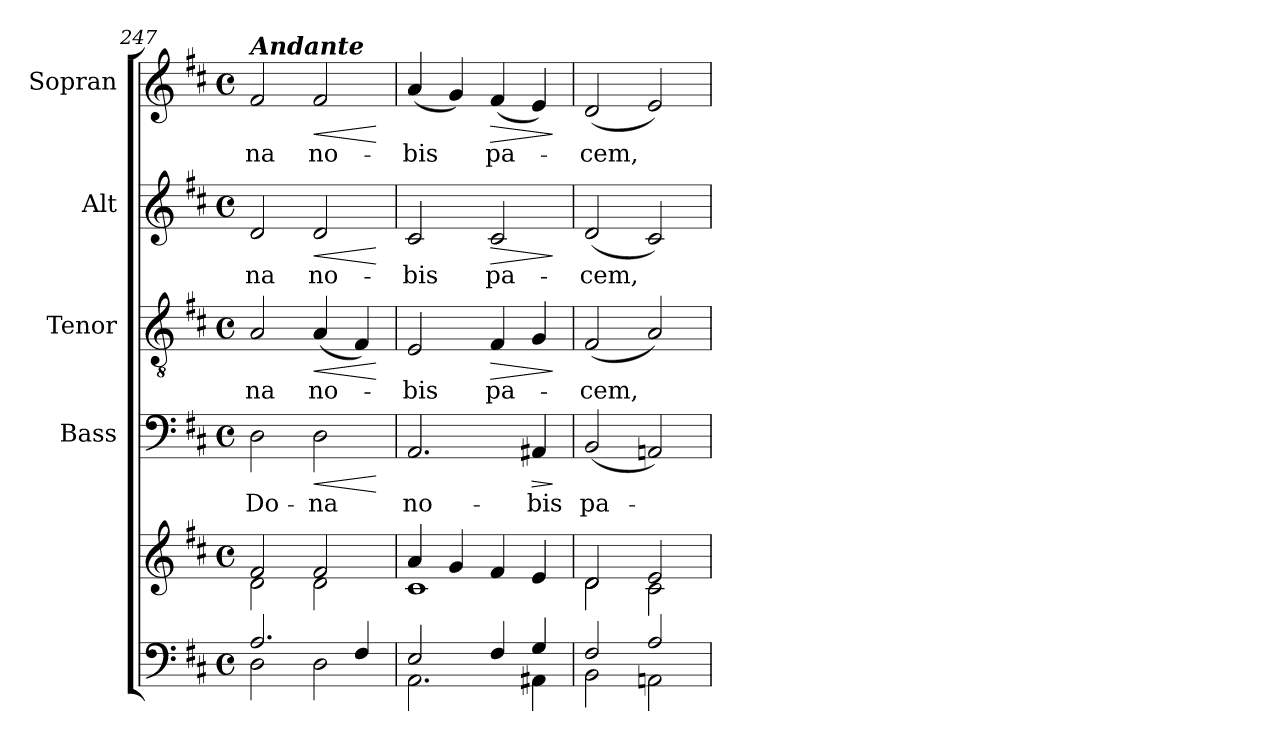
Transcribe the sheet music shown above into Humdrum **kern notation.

**kern	**kern	**kern	**text	**dynam	**kern	**text	**dynam	**kern	**text	**dynam	**kern	**text	**dynam
*part5	*part5	*part4	*part4	*part4	*part3	*part3	*part3	*part2	*part2	*part2	*part1	*part1	*part1
*staff6	*staff5	*staff4	*staff4	*staff4	*staff3	*staff3	*staff3	*staff2	*staff2	*staff2	*staff1	*staff1	*staff1
*	*	*I"Bass	*	*	*I"Tenor	*	*	*I"Alt	*	*	*I"Sopran	*	*
*	*	*I'B.	*	*	*I'T.	*	*	*I'A.	*	*	*I'S.	*	*
*clefF4	*clefG2	*clefF4	*	*	*clefGv2	*	*	*clefG2	*	*	*clefG2	*	*
*k[f#c#]	*k[f#c#]	*k[f#c#]	*	*	*k[f#c#]	*	*	*k[f#c#]	*	*	*k[f#c#]	*	*
*D:	*D:	*D:	*	*	*D:	*	*	*D:	*	*	*D:	*	*
*M4/4	*M4/4	*M4/4	*	*	*M4/4	*	*	*M4/4	*	*	*M4/4	*	*
*met(c)	*met(c)	*met(c)	*	*	*met(c)	*	*	*met(c)	*	*	*met(c)	*	*
=247	=247	=247	=247	=247	=247	=247	=247	=247	=247	=247	=247	=247	=247
*^	*^	*	*	*	*	*	*	*	*	*	*	*	*
!	!	!	!	!	!	!	!	!	!	!	!	!	!LO:TX:a:Bi:t=Andante	!	!
!	!	!	!	!	!LO:LY:b	!	!	!LO:LY:b	!	!	!LO:LY:b	!	!	!LO:LY:b	!
2.A/	2D\	2f#/	2d\	2D\	Do-	.	2A/	-na	.	2d/	-na	.	2f#/	-na	.
!	!	!	!	!	!LO:LY:b	!LO:HP:b	!	!LO:LY:b	!LO:HP:b	!	!LO:LY:b	!LO:HP:b	!	!LO:LY:b	!LO:HP:b
.	2D\	2f#/	2d\	2D\	-na	<	(<4A/	no-	<	2d/	no-	<	2f#/	no-	<
4F#/	.	.	.	.	.	.	4F#/)	.	.	.	.	.	.	.	.
*v	*v	*	*	*	*	*	*	*	*	*	*	*	*	*	*
*	*v	*v	*	*	*	*	*	*	*	*	*	*	*	*
.	.	.	.	[	.	.	[	.	.	[	.	.	[
=248	=248	=248	=248	=248	=248	=248	=248	=248	=248	=248	=248	=248	=248
*^	*^	*	*	*	*	*	*	*	*	*	*	*	*
!	!	!	!	!	!LO:LY:b	!	!	!LO:LY:b	!	!	!LO:LY:b	!	!	!LO:LY:b	!
2E/	2.AA\	4a/	1c#	2.AA/	no-	.	2E/	-bis	.	2c#/	-bis	.	(<4a/	-bis	.
.	.	4g/	.	.	.	.	.	.	.	.	.	.	4g/)	.	.
!	!	!	!	!	!	!	!	!LO:LY:b	!LO:HP:b	!	!LO:LY:b	!LO:HP:b	!	!LO:LY:b	!LO:HP:b
4F#/	.	4f#/	.	.	.	.	4F#/	pa-	>	2c#/	pa-	>	(<4f#/	pa-	>
!	!	!	!	!	!LO:LY:b	!LO:HP:b	!	!	!	!	!	!	!	!	!
4G/	4AA#X\	4e/	.	4AA#X/	-bis	>	4G/	.	.	.	.	.	4e/)	.	.
*v	*v	*	*	*	*	*	*	*	*	*	*	*	*	*	*
*	*v	*v	*	*	*	*	*	*	*	*	*	*	*	*
.	.	.	.	]	.	.	]	.	.	]	.	.	]
=249	=249	=249	=249	=249	=249	=249	=249	=249	=249	=249	=249	=249	=249
*^	*^	*	*	*	*	*	*	*	*	*	*	*	*
!	!	!	!	!	!LO:LY:b	!	!	!LO:LY:b	!	!	!LO:LY:b	!	!	!LO:LY:b	!
2F#/	2BB\	2d/	2d\	(<2BB/	pa-	.	(<2F#/	-cem,	.	(<2d/	-cem,	.	(<2d/	-cem,	.
2A/	2AAn\	2e/	2c#\	2AAn/)	.	.	2A/)	.	.	2c#/)	.	.	2e/)	.	.
*v	*v	*	*	*	*	*	*	*	*	*	*	*	*	*	*
*	*v	*v	*	*	*	*	*	*	*	*	*	*	*	*
=	=	=	=	=	=	=	=	=	=	=	=	=	=
*-	*-	*-	*-	*-	*-	*-	*-	*-	*-	*-	*-	*-	*-
